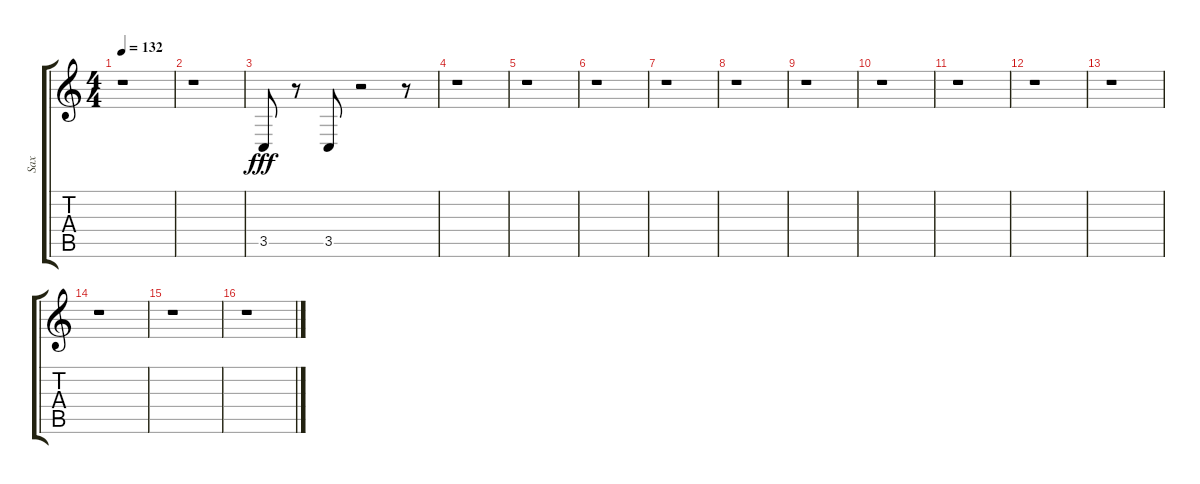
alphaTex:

\track ("Sax" "Sax") {instrument baritonesax}
\staff {score tabs}
\tuning (E4 B3 G3 D3 A2 E2) {hide}
\ts (4 4)
\tempo 132
\clef g2
\ks c
r.1{dy ff} |
r.1 |
3.5.8{dy fff} r.8 3.5.8 r.2 r.8 |
r.1 |
r.1 |
r.1 |
r.1 |
r.1 |
r.1 |
r.1 |
r.1 |
r.1 |
r.1 |
r.1 |
r.1 |
r.1
